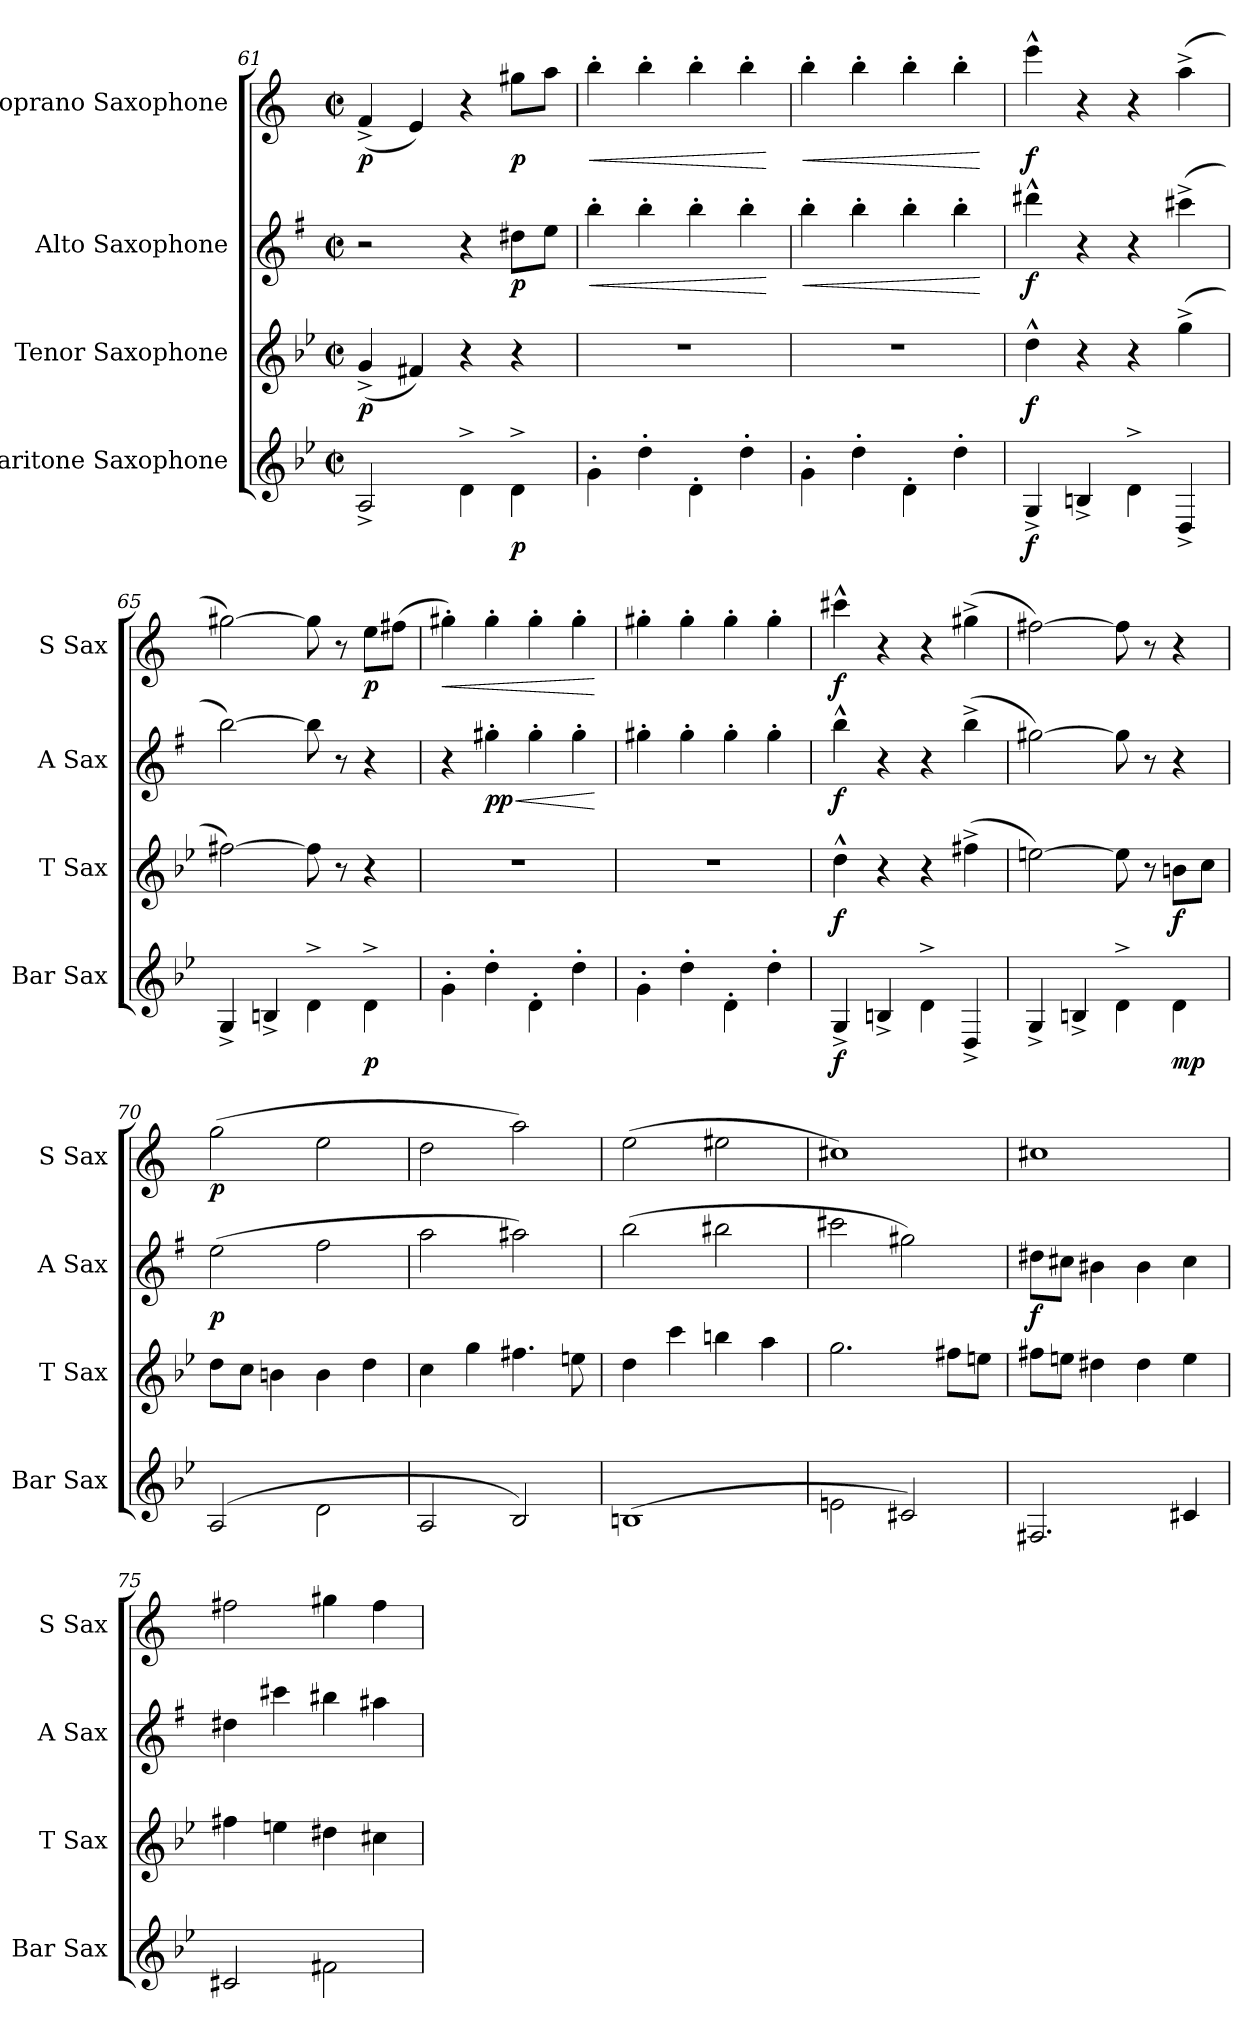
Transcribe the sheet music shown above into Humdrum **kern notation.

**kern	**dynam	**kern	**dynam	**kern	**dynam	**kern	**dynam
*part4	*part4	*part3	*part3	*part2	*part2	*part1	*part1
*staff4	*staff4	*staff3	*staff3	*staff2	*staff2	*staff1	*staff1
*I"Baritone Saxophone	*	*I"Tenor Saxophone	*	*I"Alto Saxophone	*	*I"Soprano Saxophone	*
*I'Bar Sax	*	*I'T Sax	*	*I'A Sax	*	*I'S Sax	*
*clefG2	*	*clefG2	*	*clefG2	*	*clefG2	*
*ITrd12c21	*	*ITrd8c14	*	*ITrd5c9	*	*ITrd1c2	*
*k[b-e-]	*	*k[b-e-]	*	*k[b-e-]	*	*k[b-e-]	*
*M2/2	*	*M2/2	*	*M2/2	*	*M2/2	*
*met(c|)	*	*met(c|)	*	*met(c|)	*	*met(c|)	*
=61	=61	=61	=61	=61	=61	=61	=61
!	!	!	!LO:DY:b	!	!	!	!LO:DY:b
2AA^/	.	(4G^/	p	2r	.	(4e-^/	p
.	.	4F#X/)	.	.	.	4d/)	.
4D^\	.	4r	.	4r	.	4r	.
!	!LO:DY:b	!	!	!	!LO:DY:b	!	!LO:DY:b
4D^\	p	4r	.	8f#X\L	p	8ff#X\L	p
.	.	.	.	8g\J	.	8gg\J	.
=62	=62	=62	=62	=62	=62	=62	=62
!	!	!	!	!	!LO:HP:b	!	!LO:HP:b
4G'\	.	1r	.	4dd'\	<	4aa'\	<
4d'\	.	.	.	4dd'\	.	4aa'\	.
4D'\	.	.	.	4dd'\	.	4aa'\	.
4d'\	.	.	.	4dd'\	.	4aa'\	.
.	.	.	.	.	[	.	[
!!LO:LB:g=z
=63	=63	=63	=63	=63	=63	=63	=63
!	!	!	!	!	!LO:HP:b	!	!LO:HP:b
4G'\	.	1r	.	4dd'\	<	4aa'\	<
4d'\	.	.	.	4dd'\	.	4aa'\	.
4D'\	.	.	.	4dd'\	.	4aa'\	.
4d'\	.	.	.	4dd'\	.	4aa'\	.
.	.	.	.	.	[	.	[
=64	=64	=64	=64	=64	=64	=64	=64
!	!LO:DY:b	!	!LO:DY:b	!	!LO:DY:b	!	!LO:DY:b
4GG^/	f	4d^^\	f	4ff#X^^\	f	4ddd^^\	f
4BBn^/	.	4r	.	4r	.	4r	.
4D^\	.	4r	.	4r	.	4r	.
4DD^/	.	(4g^\	.	(4een^\	.	(4gg^\	.
=65	=65	=65	=65	=65	=65	=65	=65
4GG^/	.	[2f#X\)	.	[2dd\)	.	[2ff#X\)	.
4BBn^/	.	.	.	.	.	.	.
4D^\	.	8f#\]	.	8dd\]	.	8ff#\]	.
.	.	8r	.	8r	.	8r	.
!	!LO:DY:b	!	!	!	!	!	!LO:DY:b
4D^\	p	4r	.	4r	.	8dd\L	p
.	.	.	.	.	.	(8een\J	.
=66	=66	=66	=66	=66	=66	=66	=66
!	!	!	!	!	!	!	!LO:HP:b
4G'\	.	1r	.	4r	.	4ff#X'\)	<
!	!	!	!	!	!LO:HP:b	!	!
!	!	!	!	!	!LO:DY:n=1:b	!	!
!	!	!	!	!	!LO:DY:n=2:b	!	!
4d'\	.	.	.	4bn'\	< p p	4ff#'\	.
4D'\	.	.	.	4b'\	.	4ff#'\	.
4d'\	.	.	.	4b'\	.	4ff#'\	.
.	.	.	.	.	[	.	[
=67	=67	=67	=67	=67	=67	=67	=67
4G'\	.	1r	.	4bn'\	.	4ff#X'\	.
4d'\	.	.	.	4b'\	.	4ff#'\	.
4D'\	.	.	.	4b'\	.	4ff#'\	.
4d'\	.	.	.	4b'\	.	4ff#'\	.
=68	=68	=68	=68	=68	=68	=68	=68
!	!LO:DY:b	!	!LO:DY:b	!	!LO:DY:b	!	!LO:DY:b
4GG^/	f	4d^^\	f	4dd^^\	f	4bbn^^\	f
4BBn^/	.	4r	.	4r	.	4r	.
4D^\	.	4r	.	4r	.	4r	.
4DD^/	.	(4f#X^\	.	(4dd^\	.	(4ff#X^\	.
=69	=69	=69	=69	=69	=69	=69	=69
4GG^/	.	[2en\)	.	[2bn\)	.	[2een\)	.
4BBn^/	.	.	.	.	.	.	.
4D^\	.	8e\]	.	8b\]	.	8ee\]	.
.	.	8r	.	8r	.	8r	.
!	!LO:DY:b	!	!LO:DY:b	!	!	!	!
4D\	mp	8Bn\L	f	4r	.	4r	.
.	.	8c\J	.	.	.	.	.
!!LO:PB:g=z
=70	=70	=70	=70	=70	=70	=70	=70
!	!	!	!	!	!LO:DY:b	!	!LO:DY:b
(2AA/	.	8d\L	.	(2g\	p	(2ff\	p
.	.	8c\J	.	.	.	.	.
.	.	4Bn\	.	.	.	.	.
2D\	.	4B\	.	2a\	.	2dd\	.
.	.	4d\	.	.	.	.	.
=71	=71	=71	=71	=71	=71	=71	=71
2AA/	.	4c\	.	2cc\	.	2cc\	.
.	.	4g\	.	.	.	.	.
2BB-/)	.	4.f#X\	.	2cc#X\)	.	2gg\)	.
.	.	8en\	.	.	.	.	.
=72	=72	=72	=72	=72	=72	=72	=72
(1BBn	.	4d\	.	(2dd\	.	(2dd\	.
.	.	4cc\	.	.	.	.	.
.	.	4bn\	.	2dd#X\	.	2dd#X\	.
.	.	4a\	.	.	.	.	.
=73	=73	=73	=73	=73	=73	=73	=73
2En\	.	2.g\	.	2een\	.	1bn)	.
2C#X/)	.	.	.	2bn\)	.	.	.
.	.	8f#X\L	.	.	.	.	.
.	.	8en\J	.	.	.	.	.
=74	=74	=74	=74	=74	=74	=74	=74
!	!	!	!	!	!LO:DY:b	!	!
2.FF#X/	.	8f#X\L	.	8f#X\L	f	1bn	.
.	.	8en\J	.	8en\J	.	.	.
.	.	4d#X\	.	4d#X\	.	.	.
.	.	4d#\	.	4d#\	.	.	.
4C#X/	.	4e\	.	4e\	.	.	.
=75	=75	=75	=75	=75	=75	=75	=75
2C#X/	.	4f#X\	.	4f#X\	.	2een\	.
.	.	4en\	.	4een\	.	.	.
2F#X\	.	4d#X\	.	4dd#X\	.	4ff#X\	.
.	.	4c#X\	.	4cc#X\	.	4ee\	.
=	=	=	=	=	=	=	=
*-	*-	*-	*-	*-	*-	*-	*-
